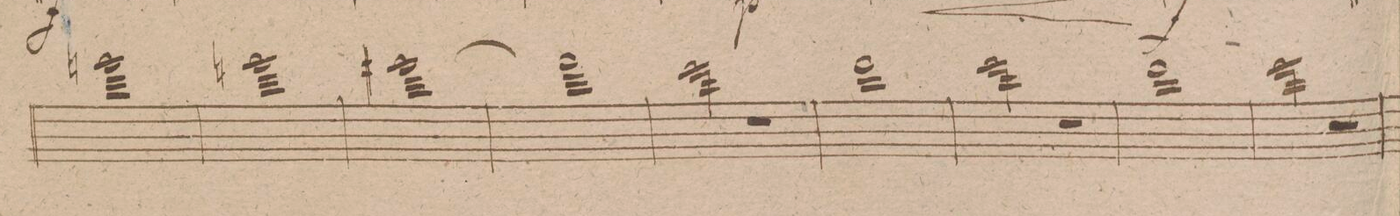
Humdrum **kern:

**kern	**dynam
*I"Flauto 1mo	*
*clefG2	*
*k[f#c#g#d#]	*
*met(c)	*
*M4/4	*
1gggn\	.
=299	=299
1gggn\	.
=300	=300
(>1ggg#X\	.
=301	=301
1fff#\)	.
=302	=302
2eee\	.
2r	.
=303	=303
1ddd#\	.
=304	=304
2eee\	.
2r	.
=305	=305
1ddd#\	.
=306	=306
2eee\	.
2r	.
=307	=307
*-	*-
